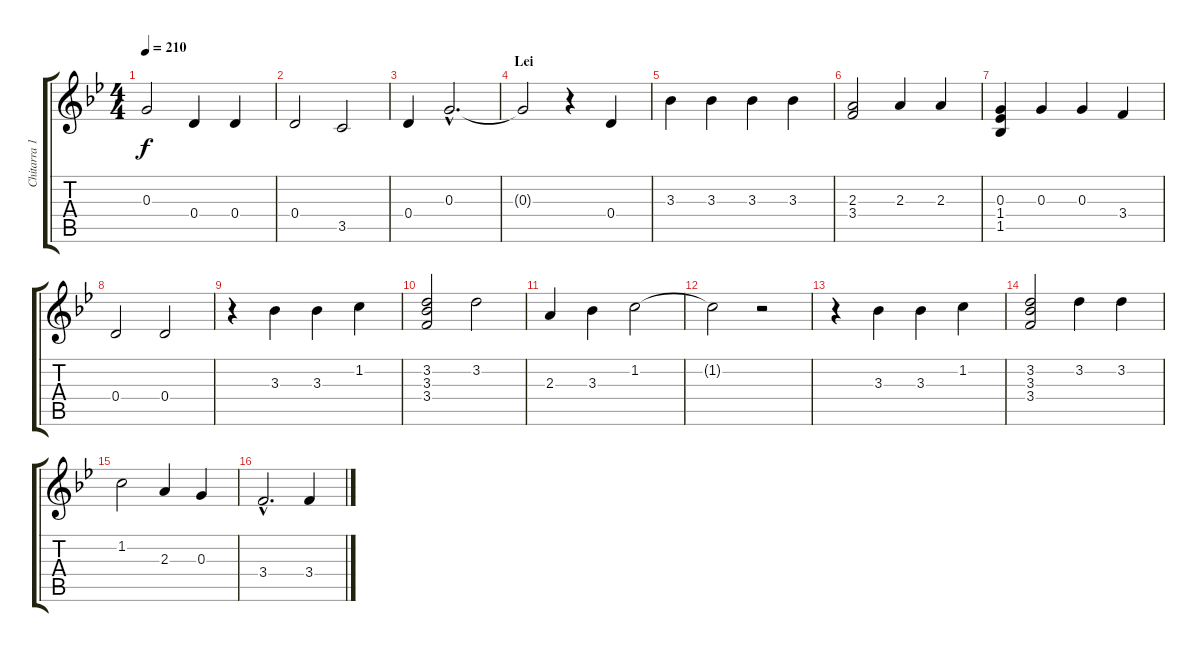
\track ("Chitarra 12 corde" "Chitarra 1") {instrument acousticguitarsteel}
\staff {score tabs}
\tuning (E4 B3 G3 D3 A2 E2) {hide}
\ts (4 4)
\tempo 210
\clef g2
\ks bb
0.3.2{dy f} 0.4.4 0.4.4 |
0.4.2 3.5.2 |
0.4.4 0.3{hac}.2{d} |
\section ("" "Lei")
0.3{t}.2 r.4 0.4.4 |
3.3.4 3.3.4 3.3.4 3.3.4 |
(2.3 3.4).2 2.3.4 2.3.4 |
(0.3 1.4 1.5).4 0.3.4 0.3.4 3.4.4 |
0.4.2 0.4.2 |
r.4 3.3.4 3.3.4 1.2.4 |
(3.2 3.3 3.4).2 3.2.2 |
2.3.4 3.3.4 1.2.2 |
1.2{t}.2 r.2 |
r.4 3.3.4 3.3.4 1.2.4 |
(3.2 3.3 3.4).2 3.2.4 3.2.4 |
1.2.2 2.3.4 0.3.4 |
3.4{hac}.2{d} 3.4.4
